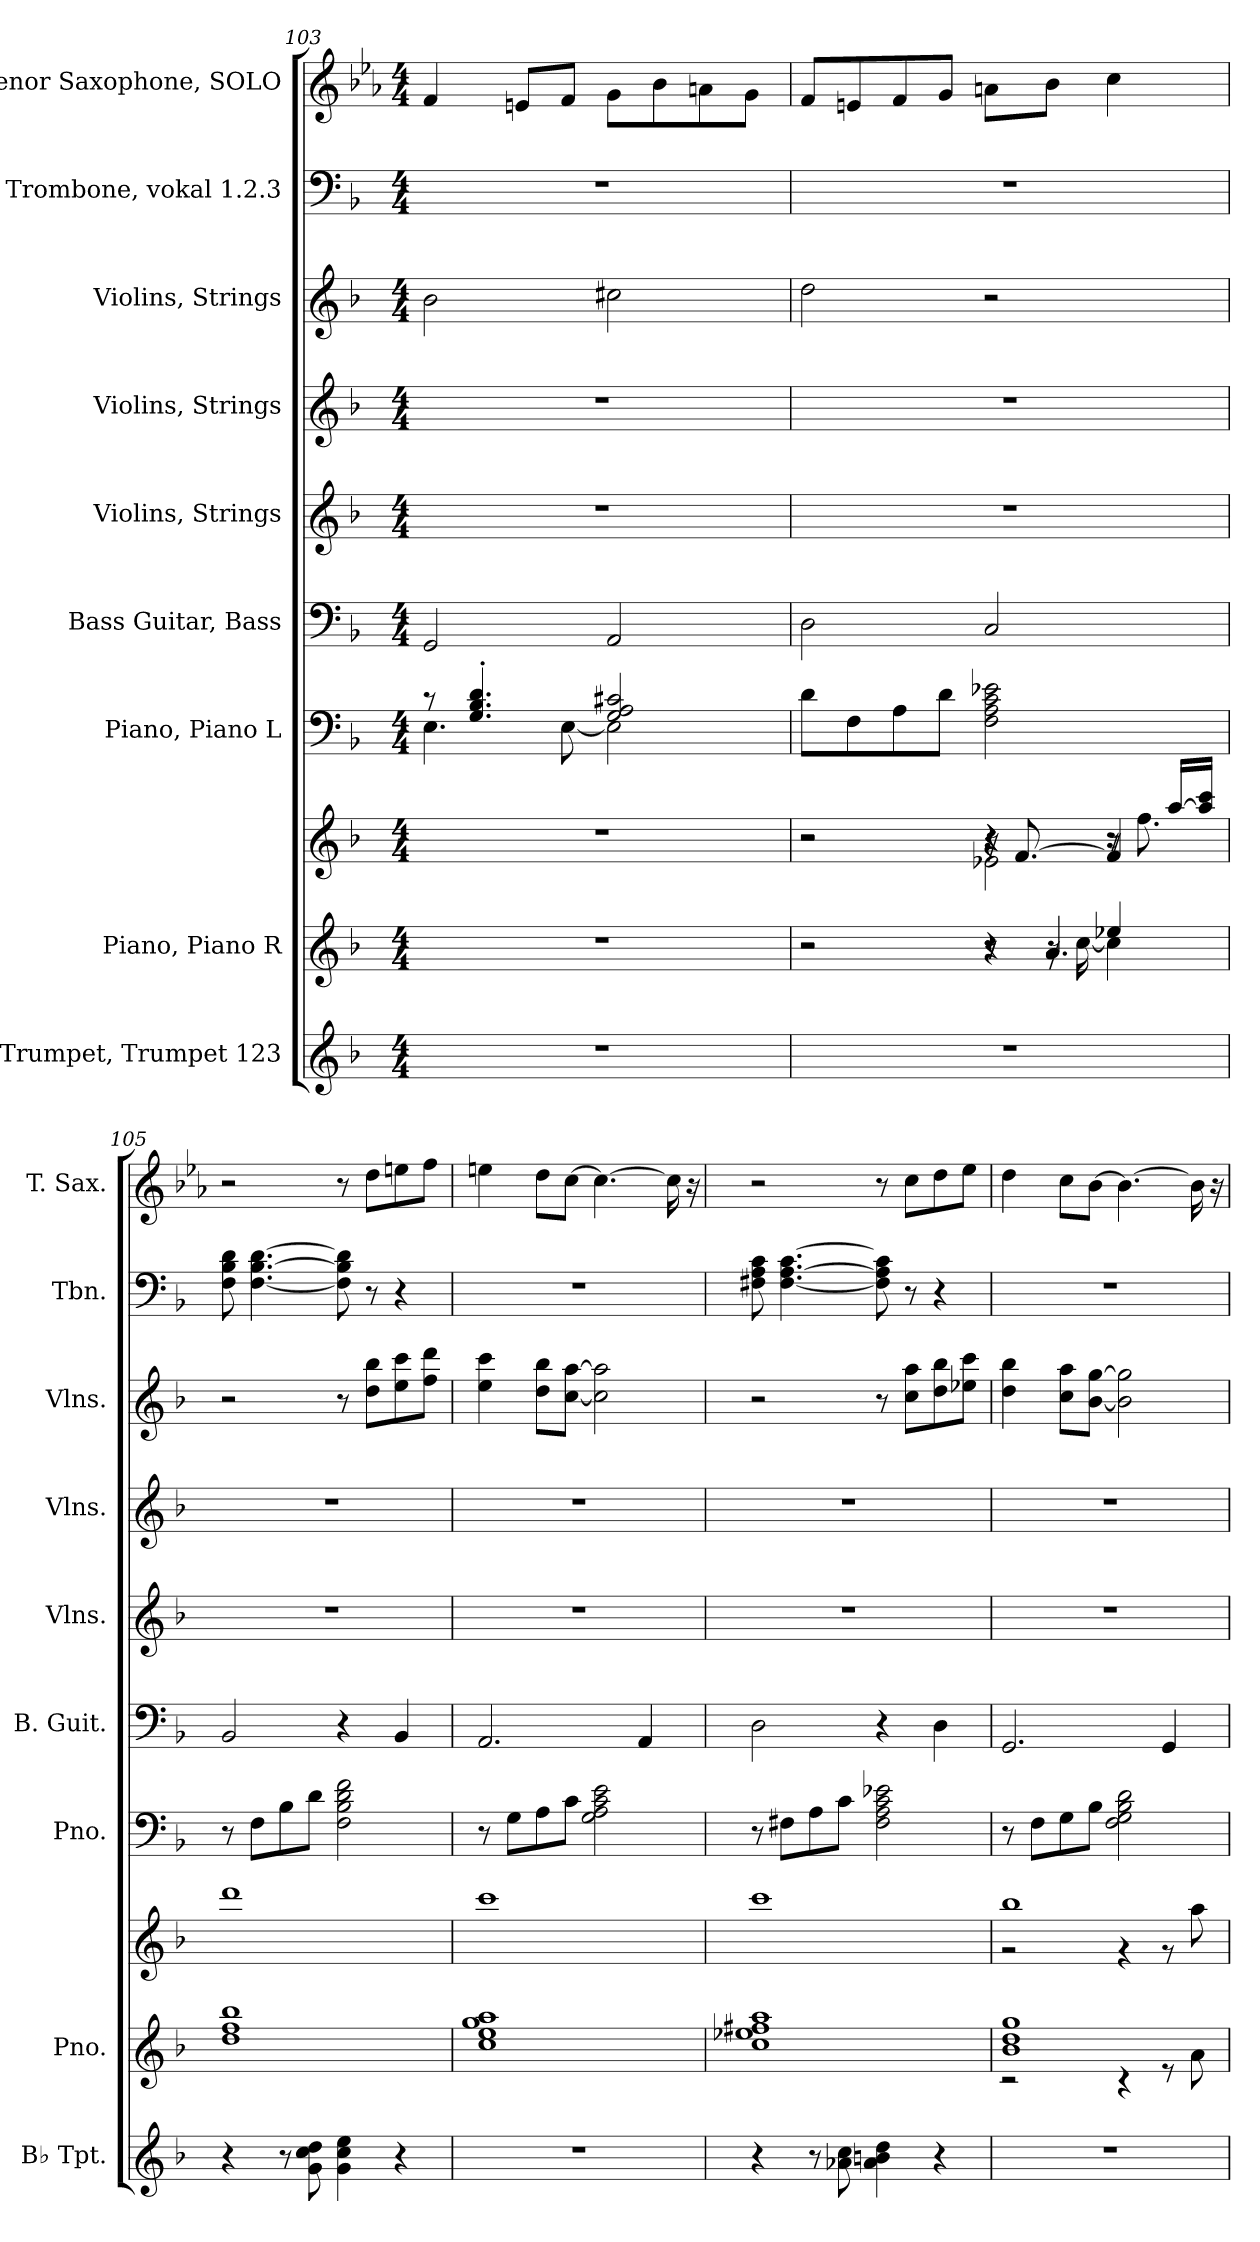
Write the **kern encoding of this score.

**kern	**kern	**kern	**kern	**kern	**kern	**kern	**kern	**kern	**kern
*part9	*part8	*part8	*part7	*part6	*part5	*part4	*part3	*part2	*part1
*staff10	*staff9	*staff8	*staff7	*staff6	*staff5	*staff4	*staff3	*staff2	*staff1
*I"B♭ Trumpet, Trumpet 123	*I"Piano, Piano R	*	*I"Piano, Piano L	*I"Bass Guitar, Bass	*I"Violins, Strings	*I"Violins, Strings	*I"Violins,  Strings	*I"Trombone, vokal 1.2.3	*I"Tenor Saxophone, SOLO
*I'B♭ Tpt.	*I'Pno.	*	*I'Pno.	*I'B. Guit.	*I'Vlns.	*I'Vlns.	*I'Vlns.	*I'Tbn.	*I'T. Sax.
*clefG2	*clefG2	*clefG2	*clefF4	*clefF4	*clefG2	*clefG2	*clefG2	*clefF4	*clefG2
*ITrd1c2	*	*	*	*ITrd7c12	*	*	*	*	*ITrd8c14
*k[b-e-a-]	*k[b-]	*k[b-]	*k[b-]	*k[b-]	*k[b-]	*k[b-]	*k[b-]	*k[b-]	*k[b-e-a-]
*M4/4	*M4/4	*M4/4	*M4/4	*M4/4	*M4/4	*M4/4	*M4/4	*M4/4	*M4/4
=103	=103	=103	=103	=103	=103	=103	=103	=103	=103
*	*	*	*^	*	*	*	*	*	*
1r	1r	1r	8r	4.E\	2GGG/	1r	1r	2b-\	1r	4F/
.	.	.	4.G/' 4.B-/' 4.d/'	.	.	.	.	.	.	.
.	.	.	.	.	.	.	.	.	.	8En/L
.	.	.	.	[8E\	.	.	.	.	.	8F/J
.	.	.	2G/ 2A/ 2c#X/	2E\]	2AAA/	.	.	2cc#X\	.	8G\L
.	.	.	.	.	.	.	.	.	.	8B-\
.	.	.	.	.	.	.	.	.	.	8An\
.	.	.	.	.	.	.	.	.	.	8G\J
*	*	*	*v	*v	*	*	*	*	*	*
!!LO:PB:g=z
=104	=104	=104	=104	=104	=104	=104	=104	=104	=104
*	*^	*^	*	*	*	*	*	*	*
*	*	*^	*	*^	*	*	*	*	*	*	*
*	*	*	*	*	*	*^	*	*	*	*	*	*	*
1r	2r	2r	2r	2r	2r	2r	2r	8d\L	2DD\	1r	1r	2dd\	1r	8F/L
.	.	.	.	.	.	.	.	8F\	.	.	.	.	.	8En/
.	.	.	.	.	.	.	.	8A\	.	.	.	.	.	8F/
.	.	.	.	.	.	.	.	8d\J	.	.	.	.	.	8G/J
.	4r	8r	8r	4r	4r	16r	2e-X\	2F\ 2A\ 2c\ 2e-X\	2CC/	.	.	2r	.	8An\L
.	.	.	.	.	.	[8.f/	.	.	.	.	.	.	.	.
.	.	16r	4.a/	.	.	.	.	.	.	.	.	.	.	8B-\J
.	.	[16cc\	.	.	.	.	.	.	.	.	.	.	.	.
.	4ee-X/	4cc\]	.	8r	16r	4f/]	.	.	.	.	.	.	.	4c\
.	.	.	.	.	8.ff\	.	.	.	.	.	.	.	.	.
.	.	.	.	[16aa/LL	.	.	.	.	.	.	.	.	.	.
.	.	.	.	16aa/] 16ccc/JJ	.	.	.	.	.	.	.	.	.	.
*	*v	*v	*v	*	*	*	*	*	*	*	*	*	*	*
*	*	*v	*v	*v	*v	*	*	*	*	*	*	*
=105	=105	=105	=105	=105	=105	=105	=105	=105	=105
4r	1dd 1ff 1bb-	1ddd	8r	2BBB-/	1r	1r	2r	8F\ 8B-\ 8d\	2r
.	.	.	8F\L	.	.	.	.	[4.F\ [4.B-\ [4.d\	.
8r	.	.	8B-\	.	.	.	.	.	.
8f\ 8b-\ 8cc\	.	.	8d\J	.	.	.	.	.	.
4f\ 4b-\ 4dd\	.	.	2F\ 2B-\ 2d\ 2f\	4r	.	.	8r	8F\] 8B-\] 8d\]	8r
.	.	.	.	.	.	.	8dd\ 8bb-\L	8r	8d\L
4r	.	.	.	4BBB-/	.	.	8ee\ 8ccc\	4r	8en\
.	.	.	.	.	.	.	8ff\ 8ddd\J	.	8f\J
=106	=106	=106	=106	=106	=106	=106	=106	=106	=106
1r	1cc 1ee 1gg 1aa	1ccc	8r	2.AAA/	1r	1r	4ee\ 4ccc\	1r	4en\
.	.	.	8G\L	.	.	.	.	.	.
.	.	.	8A\	.	.	.	8dd\ 8bb-\L	.	8d\L
.	.	.	8c\J	.	.	.	[8cc\ [8aa\J	.	[8c\J
.	.	.	2G\ 2A\ 2c\ 2e\	.	.	.	2cc\] 2aa\]	.	4.c\_
.	.	.	.	4AAA/	.	.	.	.	.
.	.	.	.	.	.	.	.	.	16c\]
.	.	.	.	.	.	.	.	.	16r
!!LO:PB:g=z
=107	=107	=107	=107	=107	=107	=107	=107	=107	=107
4r	1cc 1ee-X 1ff#X 1aa	1ccc	8r	2DD\	1r	1r	2r	8F#X\ 8A\ 8c\	2r
.	.	.	8F#X\L	.	.	.	.	[4.F#\ [4.A\ [4.c\	.
8r	.	.	8A\	.	.	.	.	.	.
8g-X\ 8b-\	.	.	8c\J	.	.	.	.	.	.
4g-\ 4an\ 4cc\	.	.	2F#\ 2A\ 2c\ 2e-X\	4r	.	.	8r	8F#\] 8A\] 8c\]	8r
.	.	.	.	.	.	.	8cc\ 8aa\L	8r	8c\L
4r	.	.	.	4DD\	.	.	8dd\ 8bb-\	4r	8d\
.	.	.	.	.	.	.	8ee-X\ 8ccc\J	.	8e-\J
=108	=108	=108	=108	=108	=108	=108	=108	=108	=108
*	*^	*^	*	*	*	*	*	*	*
1r	1b- 1dd 1gg	2r	1bb-	2r	8r	2.GGG/	1r	1r	4dd\ 4bb-\	1r	4d\
.	.	.	.	.	8F\L	.	.	.	.	.	.
.	.	.	.	.	8G\	.	.	.	8cc\ 8aa\L	.	8c\L
.	.	.	.	.	8B-\J	.	.	.	[8b-\ [8gg\J	.	[8B-\J
.	.	4r	.	4r	2F\ 2G\ 2B-\ 2d\	.	.	.	2b-\] 2gg\]	.	4.B-\_
.	.	8r	.	8r	.	4GGG/	.	.	.	.	.
.	.	8a\	.	8aa\	.	.	.	.	.	.	16B-\]
.	.	.	.	.	.	.	.	.	.	.	16r
*	*v	*v	*	*	*	*	*	*	*	*	*
*	*	*v	*v	*	*	*	*	*	*	*
=	=	=	=	=	=	=	=	=	=
*-	*-	*-	*-	*-	*-	*-	*-	*-	*-
